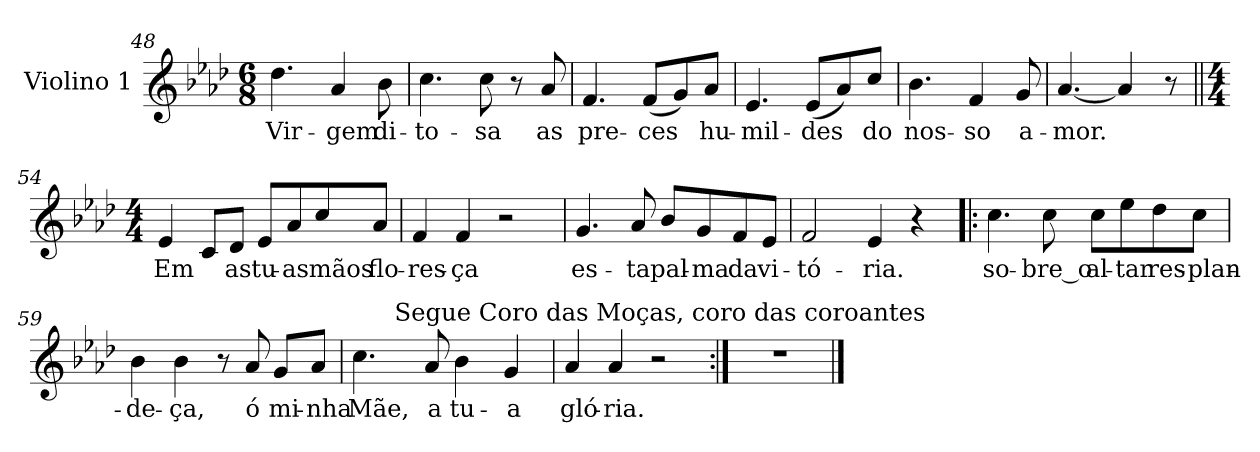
**kern	**text
*part1	*part1
*staff1	*staff1
*I"Violino 1	*
*I'Vno. 1	*
*clefG2	*
*k[b-e-a-d-]	*
*A-:	*
*M6/8	*
=48	=48
!	!LO:LY:b:color=#000000
4.dd-i\	Vir-
!	!LO:LY:b:color=#000000
4a-i/	-gem
!	!LO:LY:b:color=#000000
8b-i\	di-
=49	=49
!	!LO:LY:b:color=#000000
4.cci\	-to-
!	!LO:LY:b:color=#000000
8cci\	-sa
8r	.
!	!LO:LY:b:color=#000000
8a-i/	as
=50	=50
!	!LO:LY:b:color=#000000
4.fi/	pre-
!	!LO:LY:b:color=#000000
(8fi/L	-ces
8gi/)	.
!	!LO:LY:b:color=#000000
8a-i/J	hu-
=51	=51
!	!LO:LY:b:color=#000000
4.e-i/	-mil-
!	!LO:LY:b:color=#000000
(8e-i/L	-des
8a-i/)	.
!	!LO:LY:b:color=#000000
8cci/J	do
=52	=52
!	!LO:LY:b:color=#000000
4.b-i\	nos-
!	!LO:LY:b:color=#000000
4fi/	-so
!	!LO:LY:b:color=#000000
8gi/	a-
=53	=53
!	!LO:LY:b:color=#000000
[<4.a-i/	-mor.
4a-i/]	.
8r	.
!!LO:LB:g=z
=54||	=54||
*M4/4	*
!	!LO:LY:b:color=#000000
4e-i/	Em
8ci/L	.
!	!LO:LY:b:color=#000000
8d-i/J	as
!	!LO:LY:b:color=#000000
8e-i/L	tu-
!	!LO:LY:b:color=#000000
8a-i/	-as
!	!LO:LY:b:color=#000000
8cci/	mãos
!	!LO:LY:b:color=#000000
8a-i/J	flo-
=55	=55
!	!LO:LY:b:color=#000000
4fi/	-res-
!	!LO:LY:b:color=#000000
4fi/	-ça
2r	.
=56	=56
!	!LO:LY:b:color=#000000
4.gi/	es-
!	!LO:LY:b:color=#000000
8a-i/	-ta
!	!LO:LY:b:color=#000000
8b-i/L	pal-
!	!LO:LY:b:color=#000000
8gi/	-ma
!	!LO:LY:b:color=#000000
8fi/	da
!	!LO:LY:b:color=#000000
8e-i/J	vi-
=57	=57
!	!LO:LY:b:color=#000000
2fi/	-tó-
!	!LO:LY:b:color=#000000
4e-i/	-ria.
4r	.
!!LO:LB:g=z
=58!|:	=58!|:
!	!LO:LY:b:color=#000000
4.cci\	so-
!	!LO:LY:b:color=#000000
8cci\	-bre_o
!	!LO:LY:b:color=#000000
8cci\L	al-
!	!LO:LY:b:color=#000000
8ee-i\	-tar
!	!LO:LY:b:color=#000000
8dd-i\	res-
!	!LO:LY:b:color=#000000
8cci\J	-plan-
=59	=59
!	!LO:LY:b:color=#000000
4b-i\	-de-
!	!LO:LY:b:color=#000000
4b-i\	-ça,
8r	.
!	!LO:LY:b:color=#000000
8a-i/	ó
!	!LO:LY:b:color=#000000
8gi/L	mi-
!	!LO:LY:b:color=#000000
8a-i/J	-nha
=60	=60
!	!LO:LY:b:color=#000000
*^	*
4.cci\	8...ryy	Mãe,
!	!LO:TX:a:t=Segue Coro das Moças, coro das coroantes	!
.	2ryy	.
!	!	!LO:LY:b:color=#000000
8a-i/	.	a
!	!	!LO:LY:b:color=#000000
4b-i\	.	tu-
.	4ryy	.
!	!	!LO:LY:b:color=#000000
4gi/	.	-a
.	64ryy	.
*v	*v	*
=61	=61
*^	*
!	!	!LO:LY:b:color=#000000
*v	*v	*
4a-i/	gló-
!	!LO:LY:b:color=#000000
4a-i/	-ria.
2r	.
=62:|!	=62:|!
1r	.
==	==
*-	*-
